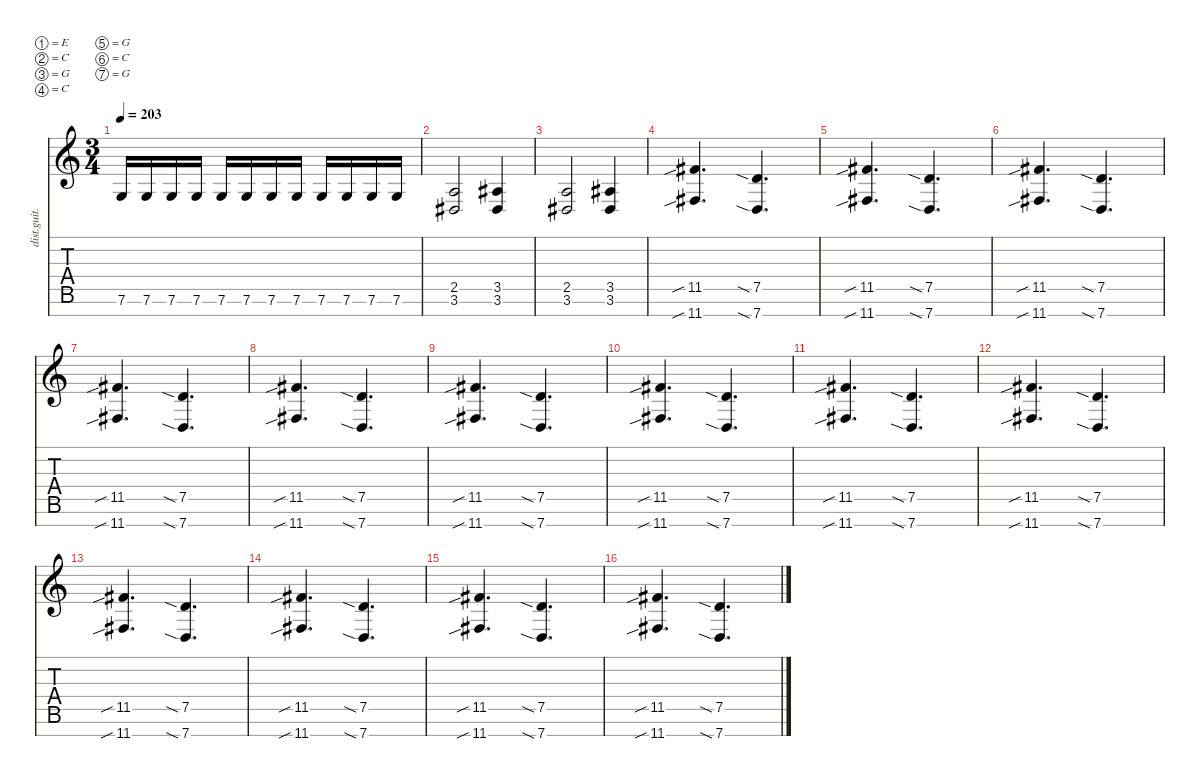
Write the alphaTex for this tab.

\defaultSystemsLayout 4
\hideDynamics
\bracketExtendMode nobrackets
\otherSystemsTrackNameOrientation horizontal
\track ("Guitar 1" "dist.guit.") {instrument distortionguitar}
\staff {score tabs}
\tuning (E4 C4 G3 C3 G2 C2 G1)
\ts (3 4)
\tempo 203
\clef g2
\ks c
7.6.16{dy f beam Up} 7.6.16{beam Up} 7.6.16{beam Up} 7.6.16{beam Up} 7.6.16{beam Up} 7.6.16{beam Up} 7.6.16{beam Up} 7.6.16{beam Up} 7.6.16{beam Up} 7.6.16{beam Up} 7.6.16{beam Up} 7.6.16{beam Up} |
(2.5 3.6{acc #}).2{beam Up} (3.5{acc #} 3.6{acc #}).4{beam Up} |
(2.5 3.6{acc #}).2{beam Up} (3.5{acc #} 3.6{acc #}).4{beam Up} |
(11.5{sib acc #} 11.7{sib acc #}).4{d beam Up} (7.5{sia} 7.7{sia}).4{d beam Up} |
(11.5{sib acc #} 11.7{sib acc #}).4{d beam Up} (7.5{sia} 7.7{sia}).4{d beam Up} |
(11.5{sib acc #} 11.7{sib acc #}).4{d beam Up} (7.5{sia} 7.7{sia}).4{d beam Up} |
(11.5{sib acc #} 11.7{sib acc #}).4{d beam Up} (7.5{sia} 7.7{sia}).4{d beam Up} |
(11.5{sib acc #} 11.7{sib acc #}).4{d beam Up} (7.5{sia} 7.7{sia}).4{d beam Up} |
(11.5{sib acc #} 11.7{sib acc #}).4{d beam Up} (7.5{sia} 7.7{sia}).4{d beam Up} |
(11.5{sib acc #} 11.7{sib acc #}).4{d beam Up} (7.5{sia} 7.7{sia}).4{d beam Up} |
(11.5{sib acc #} 11.7{sib acc #}).4{d beam Up} (7.5{sia} 7.7{sia}).4{d beam Up} |
(11.5{sib acc #} 11.7{sib acc #}).4{d beam Up} (7.5{sia} 7.7{sia}).4{d beam Up} |
(11.5{sib acc #} 11.7{sib acc #}).4{d beam Up} (7.5{sia} 7.7{sia}).4{d beam Up} |
(11.5{sib acc #} 11.7{sib acc #}).4{d beam Up} (7.5{sia} 7.7{sia}).4{d beam Up} |
(11.5{sib acc #} 11.7{sib acc #}).4{d beam Up} (7.5{sia} 7.7{sia}).4{d beam Up} |
(11.5{sib acc #} 11.7{sib acc #}).4{d beam Up} (7.5{sia} 7.7{sia}).4{d beam Up}
